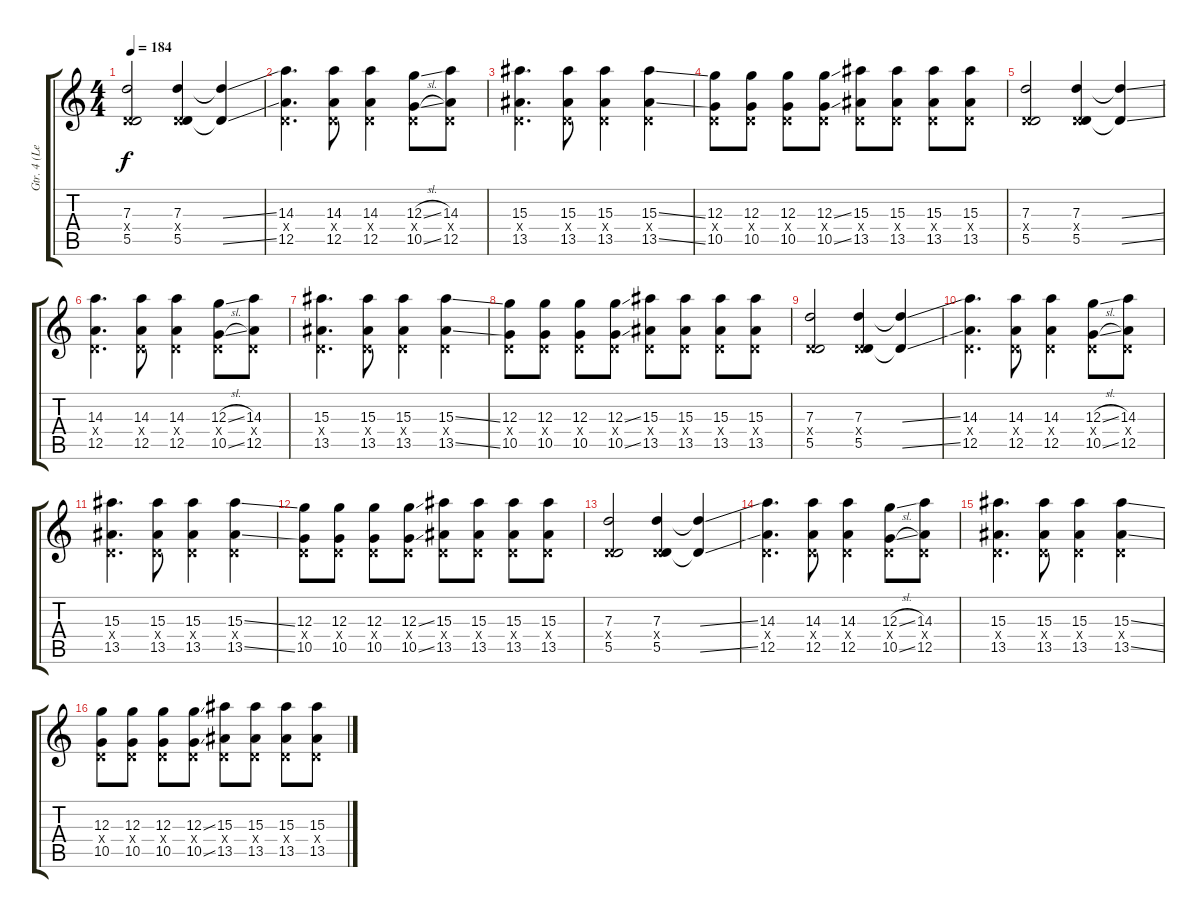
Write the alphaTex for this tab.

\track ("Gtr. 4 (Lead)" "Gtr. 4 (Le") {instrument distortionguitar}
\staff {score tabs}
\tuning (E4 B3 G3 D3 A2 D2) {hide}
\ts (4 4)
\tempo 184
\clef g2
\ks c
(7.3 0.4{x} 5.5).2{dy f} (7.3 0.4{x} 5.5).4 (7.3{ss t} 5.5{ss t}).4 |
(14.3 0.4{x} 12.5).4{d} (14.3 0.4{x} 12.5).8 (14.3 0.4{x} 12.5).4 (12.3{sl} 0.4{x} 10.5{sl}).8 (14.3 0.4{x} 12.5).8 |
(15.3 0.4{x} 13.5).4{d} (15.3 0.4{x} 13.5).8 (15.3 0.4{x} 13.5).4 (15.3{ss} 0.4{x} 13.5{ss}).4 |
(12.3 0.4{x} 10.5).8 (12.3 0.4{x} 10.5).8 (12.3 0.4{x} 10.5).8 (12.3{ss} 0.4{x} 10.5{ss}).8 (15.3 0.4{x} 13.5).8 (15.3 0.4{x} 13.5).8 (15.3 0.4{x} 13.5).8 (15.3 0.4{x} 13.5).8 |
(7.3 0.4{x} 5.5).2 (7.3 0.4{x} 5.5).4 (7.3{ss t} 5.5{ss t}).4 |
(14.3 0.4{x} 12.5).4{d} (14.3 0.4{x} 12.5).8 (14.3 0.4{x} 12.5).4 (12.3{sl} 0.4{x} 10.5{sl}).8 (14.3 0.4{x} 12.5).8 |
(15.3 0.4{x} 13.5).4{d} (15.3 0.4{x} 13.5).8 (15.3 0.4{x} 13.5).4 (15.3{ss} 0.4{x} 13.5{ss}).4 |
(12.3 0.4{x} 10.5).8 (12.3 0.4{x} 10.5).8 (12.3 0.4{x} 10.5).8 (12.3{ss} 0.4{x} 10.5{ss}).8 (15.3 0.4{x} 13.5).8 (15.3 0.4{x} 13.5).8 (15.3 0.4{x} 13.5).8 (15.3 0.4{x} 13.5).8 |
(7.3 0.4{x} 5.5).2 (7.3 0.4{x} 5.5).4 (7.3{ss t} 5.5{ss t}).4 |
(14.3 0.4{x} 12.5).4{d} (14.3 0.4{x} 12.5).8 (14.3 0.4{x} 12.5).4 (12.3{sl} 0.4{x} 10.5{sl}).8 (14.3 0.4{x} 12.5).8 |
(15.3 0.4{x} 13.5).4{d} (15.3 0.4{x} 13.5).8 (15.3 0.4{x} 13.5).4 (15.3{ss} 0.4{x} 13.5{ss}).4 |
(12.3 0.4{x} 10.5).8 (12.3 0.4{x} 10.5).8 (12.3 0.4{x} 10.5).8 (12.3{ss} 0.4{x} 10.5{ss}).8 (15.3 0.4{x} 13.5).8 (15.3 0.4{x} 13.5).8 (15.3 0.4{x} 13.5).8 (15.3 0.4{x} 13.5).8 |
(7.3 0.4{x} 5.5).2 (7.3 0.4{x} 5.5).4 (7.3{ss t} 5.5{ss t}).4 |
(14.3 0.4{x} 12.5).4{d} (14.3 0.4{x} 12.5).8 (14.3 0.4{x} 12.5).4 (12.3{sl} 0.4{x} 10.5{sl}).8 (14.3 0.4{x} 12.5).8 |
(15.3 0.4{x} 13.5).4{d} (15.3 0.4{x} 13.5).8 (15.3 0.4{x} 13.5).4 (15.3{ss} 0.4{x} 13.5{ss}).4 |
(12.3 0.4{x} 10.5).8 (12.3 0.4{x} 10.5).8 (12.3 0.4{x} 10.5).8 (12.3{ss} 0.4{x} 10.5{ss}).8 (15.3 0.4{x} 13.5).8 (15.3 0.4{x} 13.5).8 (15.3 0.4{x} 13.5).8 (15.3 0.4{x} 13.5).8
